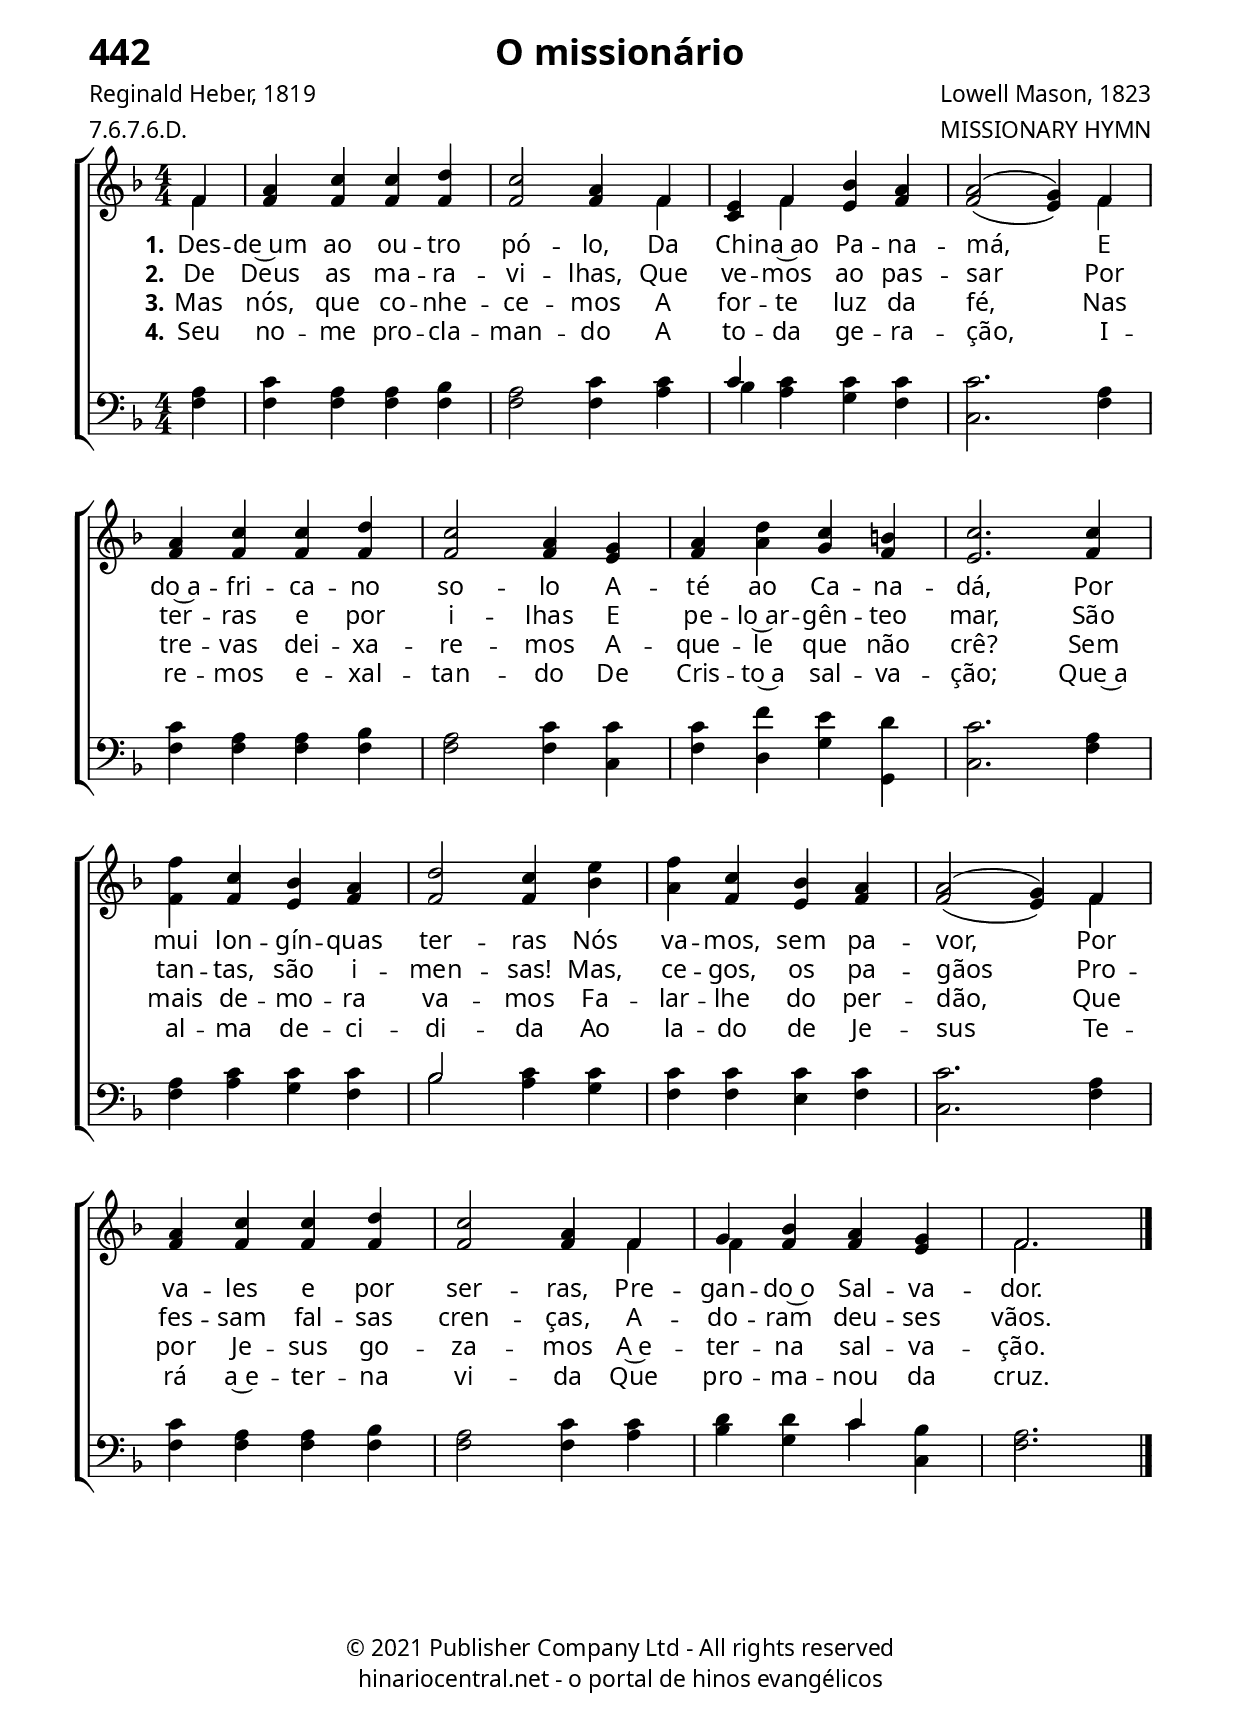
\version "2.22.1"

%% Header %%
scriptureAllusion = ""
hymnNumber = "442"
title = "O missionário"
composer = "Lowell Mason, 1823"
author = "Reginald Heber, 1819"
translator = "Trad. Guilherme Luiz dos Santos Ferreira (1850-1934)"
tune = "MISSIONARY HYMN"
meter = "7.6.7.6.D."
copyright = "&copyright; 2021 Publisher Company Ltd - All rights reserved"

%% aditional variables %%
lyricsDistance = #1.5
metronome = \tempo 4=100
doubleSlurs = \set doubleSlurs = ##t
noDoubleSlurs = \set doubleSlurs = ##f
global = {
  \key f \major
  \time 4/4
  \numericTimeSignature
  \partial 4
  \set Staff.autoBeaming = ##f
  \doubleSlurs
}

%%%%%%%%%%%
%% Notes %%
%%%%%%%%%%%

soprano = \relative c' {
  \global
  f4 a c c d c2 a4 f e f bes a \doubleSlurs a2 (g4)
  f4 a c c d c2 a4 g a d c b c2.
  c4 f c bes a d2 c4 e f c bes a a2 (g4)
  f4 a c c d c2 a4 f g bes a g f2. \bar "|."
}

alto = \relative c' {
  \global
  f4 f f f f f2 f4 f c f e f f2 (e4)
  f4 f f f f f2 f4 e f a g f e2.
  f4 f f e f f2 f4 bes a f e f f2 (e4)
  f4 f f f f f2 f4 f f f f e f2.
}

tenor = \relative c' {
  \global
  a4 c a a bes a2 c4 c c c c c c2.
  a4 c a a bes a2 c4 c c f e d c2.
  a4 a c c c bes2 c4 c c c c c c2.
  a4 c a a bes a2 c4 c d d c bes a2.
}

bass = \relative c {
  \global
  f4 f f f f f2 f4 a bes a g f c2.
  f4 f f f f f2 f4 c f d g g, c2.
  f4 f a g f bes2 a4 g f f e f c2.
  f4 f f f f f2 f4 a bes g c c, f2.
}

%%%%%%%%%%%%
%% Lyrics %%
%%%%%%%%%%%%

verseOne = \lyricmode {
  \set stanza = "1."
  Des -- de~um ao ou -- tro pó -- lo,
  Da Chi -- na~ao Pa -- na -- má,
  E do~a -- fri -- ca -- no so -- lo
  A -- té ao Ca -- na -- dá,
  Por mui lon -- gín -- quas ter -- ras
  Nós va -- mos, sem pa -- vor,
  Por va -- les e por ser -- ras,
  Pre -- gan -- do~o Sal -- va -- dor.
}

verseTwo = \lyricmode {
  \set stanza = "2."
  De Deus as ma -- ra -- vi -- lhas,
  Que ve -- mos ao pas -- sar
  Por ter -- ras e por i -- lhas
  E pe -- lo~ar -- gên -- teo mar,
  São tan -- tas, são i -- men -- sas!
  Mas, ce -- gos, os pa -- gãos
  Pro -- fes -- sam fal -- sas cren -- ças,
  A -- do -- ram deu -- ses vãos.
}

verseThree = \lyricmode {
  \set stanza = "3."
  Mas nós, que co -- nhe -- ce -- mos
  A for -- te luz da fé,
  Nas tre -- vas dei -- xa -- re -- mos
  A -- que -- le que não crê?
  Sem mais de -- mo -- ra va -- mos
  Fa -- lar -- lhe do per -- dão,
  Que por Je -- sus go -- za -- mos
  A~e -- ter -- na sal -- va -- ção.
}

verseFour = \lyricmode {
  \set stanza = "4."
  Seu no -- me pro -- cla -- man -- do
  A to -- da ge -- ra -- ção,
  I -- re -- mos e -- xal -- tan -- do
  De Cris -- to~a sal -- va -- ção;
  Que~a al -- ma de -- ci -- di -- da
  Ao la -- do de Je -- sus
  Te -- rá a~e -- ter -- na vi -- da
  Que pro -- ma -- nou da cruz.
}

verseFive = \lyricmode {
  % \set stanza = "5."
  % Hu
}

verseSix = \lyricmode {
  % \set stanza = "5."
  % Lyrics follow here.
}

verseSeven = \lyricmode {
  % \set stanza = "5."
  % Lyrics follow here.
}

\include "../include/hymn-common.ly"
